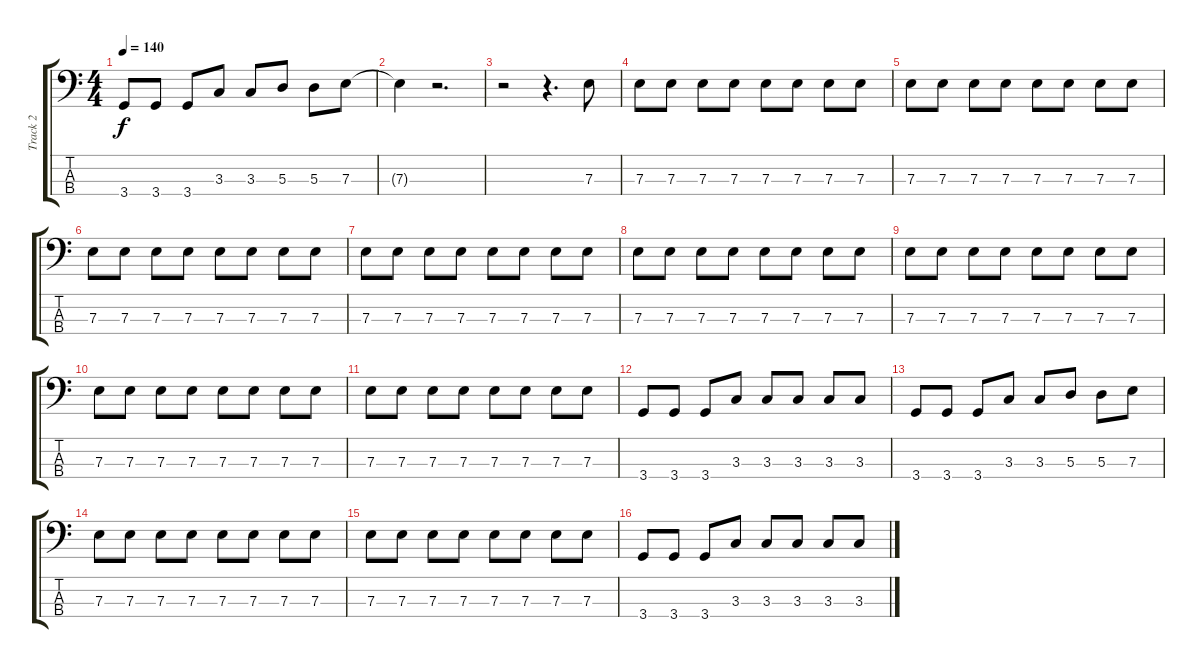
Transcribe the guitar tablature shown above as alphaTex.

\track ("Track 2" "Track 2") {instrument electricbasspick}
\staff {score tabs}
\tuning (G2 D2 A1 E1) {hide}
\ts (4 4)
\tempo 140
\clef f4
\ks c
3.4.8{dy f} 3.4.8 3.4.8 3.3.8 3.3.8 5.3.8 5.3.8 7.3.8 |
7.3{t}.4 r.2{d} |
r.2 r.4{d} 7.3.8 |
7.3.8 7.3.8 7.3.8 7.3.8 7.3.8 7.3.8 7.3.8 7.3.8 |
7.3.8 7.3.8 7.3.8 7.3.8 7.3.8 7.3.8 7.3.8 7.3.8 |
7.3.8 7.3.8 7.3.8 7.3.8 7.3.8 7.3.8 7.3.8 7.3.8 |
7.3.8 7.3.8 7.3.8 7.3.8 7.3.8 7.3.8 7.3.8 7.3.8 |
7.3.8 7.3.8 7.3.8 7.3.8 7.3.8 7.3.8 7.3.8 7.3.8 |
7.3.8 7.3.8 7.3.8 7.3.8 7.3.8 7.3.8 7.3.8 7.3.8 |
7.3.8 7.3.8 7.3.8 7.3.8 7.3.8 7.3.8 7.3.8 7.3.8 |
7.3.8 7.3.8 7.3.8 7.3.8 7.3.8 7.3.8 7.3.8 7.3.8 |
3.4.8 3.4.8 3.4.8 3.3.8 3.3.8 3.3.8 3.3.8 3.3.8 |
3.4.8 3.4.8 3.4.8 3.3.8 3.3.8 5.3.8 5.3.8 7.3.8 |
7.3.8 7.3.8 7.3.8 7.3.8 7.3.8 7.3.8 7.3.8 7.3.8 |
7.3.8 7.3.8 7.3.8 7.3.8 7.3.8 7.3.8 7.3.8 7.3.8 |
3.4.8 3.4.8 3.4.8 3.3.8 3.3.8 3.3.8 3.3.8 3.3.8
